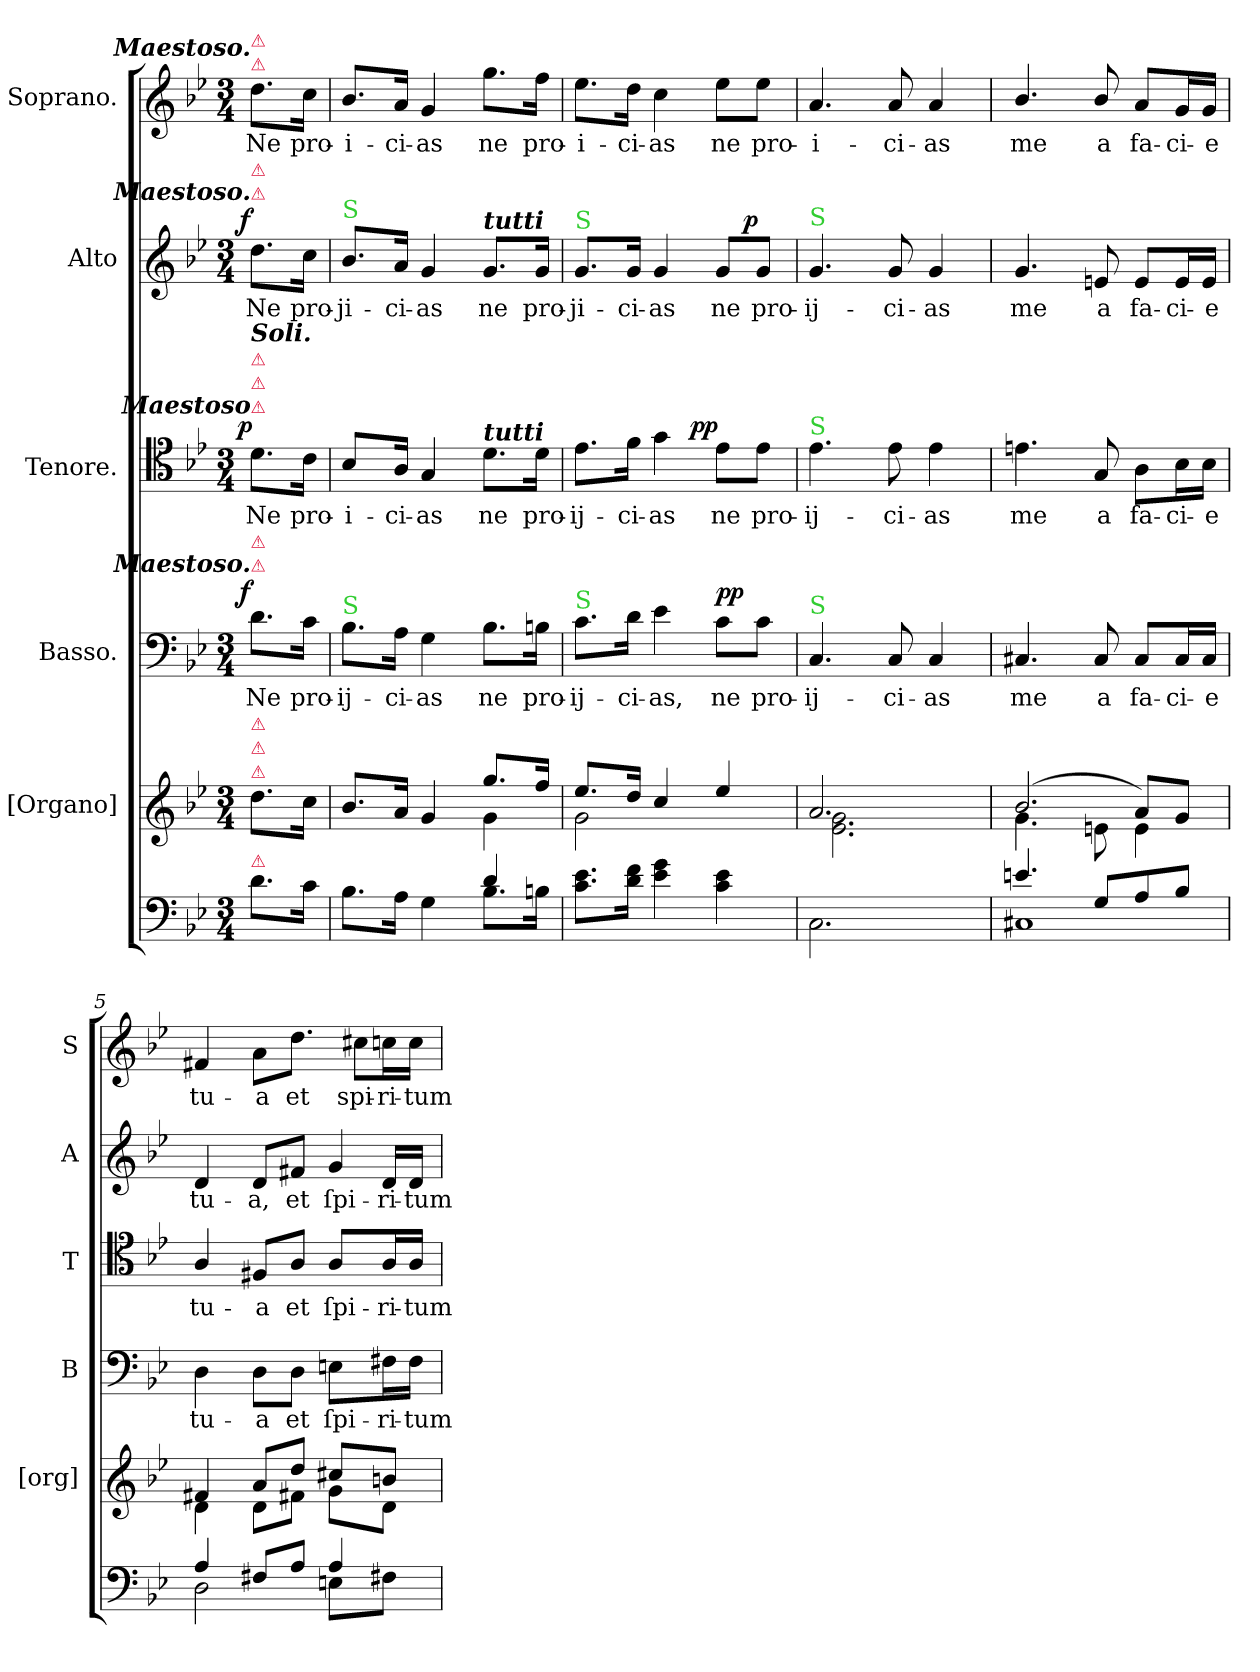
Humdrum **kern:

**kern	**kern	**kern	**text	**dynam	**kern	**text	**dynam	**kern	**text	**dynam	**kern	**text
*part6	*part5	*part4	*part4	*part4	*part3	*part3	*part3	*part2	*part2	*part2	*part1	*part1
*staff6	*staff5	*staff4	*staff4	*staff4	*staff3	*staff3	*staff3	*staff2	*staff2	*staff2	*staff1	*staff1
*	*I"[Organo]	*I"Basso.	*	*	*I"Tenore.	*	*	*I"Alto	*	*	*I"Soprano.	*
*	*I'[org]	*I'B	*	*	*I'T	*	*	*I'A	*	*	*I'S	*
*clefF4	*clefG2	*clefF4	*	*	*clefC4	*	*	*clefG2	*	*	*clefG2	*
*k[b-e-]	*k[b-e-]	*k[b-e-]	*	*	*k[b-e-]	*	*	*k[b-e-]	*	*	*k[b-e-]	*
*M3/4	*M3/4	*M3/4	*	*	*M3/4	*	*	*M3/4	*	*	*M3/4	*
=	=	=	=	=	=	=	=	=	=	=	=	=
!	!	!	!	!	!	!	!	!	!	!	!LO:TX:a:color=crimson:t=⚠	!
!	!	!	!	!	!	!	!	!	!	!	!LO:TX:a:Bi:color=crimson:t=⚠	!
!	!	!	!	!	!	!	!	!	!	!	!LO:TX:a:Bi:rj:t=Maestoso.	!
!	!	!	!	!	!	!	!	!LO:TX:a:color=crimson:t=⚠	!	!	!	!
!	!	!	!	!	!	!	!	!LO:TX:a:Bi:color=crimson:t=⚠	!	!	!	!
!	!	!	!	!	!	!	!	!LO:TX:a:Bi:rj:t=Maestoso.	!	!	!	!
!	!	!	!	!	!LO:TX:a:color=crimson:t=⚠	!	!	!	!	!	!	!
!	!	!	!	!	!LO:TX:a:color=crimson:t=⚠	!	!	!	!	!	!	!
!	!	!	!	!	!LO:TX:a:Bi:color=crimson:t=⚠	!	!	!	!	!	!	!
!	!	!	!	!	!LO:TX:a:Bi:t=Soli.	!	!	!	!	!	!	!
!	!	!	!	!	!LO:TX:a:Bi:rj:t=Maestoso	!	!	!	!	!	!	!
!	!	!LO:TX:a:color=crimson:t=⚠	!	!	!	!	!	!	!	!	!	!
!	!	!LO:TX:a:Bi:color=crimson:t=⚠	!	!	!	!	!	!	!	!	!	!
!	!	!LO:TX:a:Bi:rj:t=Maestoso.	!	!	!	!	!	!	!	!	!	!
!	!LO:TX:a:color=crimson:t=⚠	!	!	!	!	!	!	!	!	!	!	!
!	!LO:TX:a:color=crimson:t=⚠	!	!	!	!	!	!	!	!	!	!	!
!	!LO:TX:a:Bi:color=crimson:t=⚠	!	!	!	!	!	!	!	!	!	!	!
!LO:TX:a:color=crimson:t=⚠	!	!	!	!	!	!	!	!	!	!	!	!
!	!	!	!	!LO:DY:a:rj	!	!	!LO:DY:b:rj	!	!	!LO:DY:b:rj	!	!
8.d\L	8.dd\L	8.d\L	Ne	f	8.d\L	Ne	p	8.dd\L	Ne	f	8.dd\L	Ne
16c\Jk	16cc\Jk	16c\Jk	pro-	.	16c\Jk	pro-	.	16cc\Jk	pro-	.	16cc\Jk	pro-
=1	=1	=1	=1	=1	=1	=1	=1	=1	=1	=1	=1	=1
*^	*^	*	*	*	*	*	*	*	*	*	*	*
!	!	!	!	!	!	!	!	!	!	!LO:TX:a:color=limegreen:t=S	!	!	!	!
!	!	!	!	!LO:TX:a:color=limegreen:t=S	!	!	!	!	!	!	!	!	!	!
!	!	!	!	!	!	!	!LO:N:vis=8	!	!	!	!	!	!	!
8.B-\L	2ryy	8.b-/L	2ryy	8.B-\L	-ij-	.	8.B-/L	-i-	.	8.b-/L	-ji-	.	8.b-/L	-i-
16A\Jk	.	16a/Jk	.	16A\Jk	-ci-	.	16A/Jk	-ci-	.	16a/Jk	-ci-	.	16a/Jk	-ci-
4G\	.	4g/	.	4G\	-as	.	4G/	-as	.	4g/	-as	.	4g/	-as
!	!	!	!	!	!	!	!	!	!	!LO:TX:a:Bi:t=tutti	!	!	!	!
!	!	!	!	!	!	!	!LO:TX:a:Bi:t=tutti	!	!	!	!	!	!	!
4d/	8.B-\L	8.gg/L	4g\	8.B-\L	ne	.	8.d\L	ne	.	8.g/L	ne	.	8.gg\L	ne
.	16Bn\Jk	16ff/Jk	.	16Bn\Jk	pro-	.	16d\Jk	pro-	.	16g/Jk	pro-	.	16ff\Jk	pro-
=2	=2	=2	=2	=2	=2	=2	=2	=2	=2	=2	=2	=2	=2	=2
!	!	!	!	!	!	!	!	!	!	!LO:TX:a:color=limegreen:t=S	!	!	!	!
!	!	!	!	!LO:TX:a:color=limegreen:t=S	!	!	!	!	!	!	!	!	!	!
*v	*v	*	*	*	*	*	*	*	*	*	*	*	*	*
8.c\ 8.e-\L	8.ee-/L	2g\	8.c\L	-ij-	.	8.e-\L	-ij-	.	8.g/L	-ji-	.	8.ee-\L	-i-
16d\ 16f\Jk	16dd/Jk	.	16d\Jk	-ci-	.	16f\Jk	-ci-	.	16g/Jk	-ci-	.	16dd\Jk	-ci-
4e-\ 4g\	4cc/	.	4e-\	-as,	.	4g\	-as	.	4g/	-as	.	4cc\	-as
!	!	!	!	!	!LO:DY:b	!	!	!LO:DY:b:rj	!	!	!	!	!
4c\ 4e-\	4ee-/	4ryy	8c\L	ne	pp	8e-\L	ne	pp	8g/L	ne	.	8ee-\L	ne
!	!	!	!	!	!	!	!	!	!	!	!LO:DY:b:rj	!	!
.	.	.	8c\J	pro-	.	8e-\J	pro-	.	8g/J	pro-	p	8ee-\J	pro-
=3	=3	=3	=3	=3	=3	=3	=3	=3	=3	=3	=3	=3	=3
!	!	!	!	!	!	!	!	!	!LO:TX:a:color=limegreen:t=S	!	!	!	!
!	!	!	!	!	!	!LO:TX:a:color=limegreen:t=S	!	!	!	!	!	!	!
!	!	!	!LO:TX:a:color=limegreen:t=S	!	!	!	!	!	!	!	!	!	!
2.C\	2.a/	2.e-\ 2.g\	4.C/	-ij-	.	4.e-\	-ij-	.	4.g/	-ij-	.	4.a/	-i-
.	.	.	8C/	-ci-	.	8e-\	-ci-	.	8g/	-ci-	.	8a/	-ci-
.	.	.	4C/	-as	.	4e-\	-as	.	4g/	-as	.	4a/	-as
=4	=4	=4	=4	=4	=4	=4	=4	=4	=4	=4	=4	=4	=4
*^	*	*	*	*	*	*	*	*	*	*	*	*	*
!	!LO:N:vis=1	!LO:N:vis=2.	!	!	!	!	!	!	!	!	!	!	!	!
4.en/	2.C#X\	(>2b-/	4.g\	4.C#X/	me	.	4.en\	me	.	4.g/	me	.	4.b-/	me
8G/L	.	.	8en\	8C#/	a	.	8G/	a	.	8en/	a	.	8b-/	a
8A/	.	8a/L)	4e\	8C#/L	fa-	.	8A\L	fa-	.	8e/L	fa-	.	8a/L	fa-
8B-/J	.	8g/J	.	16C#/L	-ci-	.	16B-\L	-ci-	.	16e/L	-ci-	.	16g/L	-ci-
.	.	.	.	16C#/JJ	-e	.	16B-\JJ	-e	.	16e/JJ	-e	.	16g/JJ	-e
=5	=5	=5	=5	=5	=5	=5	=5	=5	=5	=5	=5	=5	=5	=5
4A/	2D\	4f#X/	4d\	4D\	tu-	.	4A/	tu-	.	4d/	tu-	.	4f#X/	tu-
8F#X/L	.	8a/L	8d\L	8D\L	-a	.	8F#X/L	-a	.	8d/L	-a,	.	8a\L	-a
8A/J	.	8dd/J	8f#X\J	8D\J	et	.	8A/J	et	.	8f#X/J	et	.	8.dd\J	et
!	!	!	!	!	!	!	!	!	!	!LO:N:vis=4	!	!	!	!
4A/	8En\L	8cc#X/L	8g\L	8En\L	ſpi-	.	8A/L	ſpi-	.	8g/	ſpi-	.	.	.
!	!	!	!	!	!	!	!	!	!	!	!	!	!LO:N:vis=8	!
.	.	.	.	.	.	.	.	.	.	.	.	.	16cc#X\L	spi-
.	8F#X\J	8bn/J	8d\J	16F#X\L	-ri-	.	16A/L	-ri-	.	16d/LL	-ri-	.	16ccn\L	-ri-
.	.	.	.	16F#\JJ	-tum	.	16A/JJ	-tum	.	16d/JJ	-tum	.	16cc\JJ	-tum
*v	*v	*	*	*	*	*	*	*	*	*	*	*	*	*
*	*v	*v	*	*	*	*	*	*	*	*	*	*	*
=	=	=	=	=	=	=	=	=	=	=	=	=
*-	*-	*-	*-	*-	*-	*-	*-	*-	*-	*-	*-	*-
